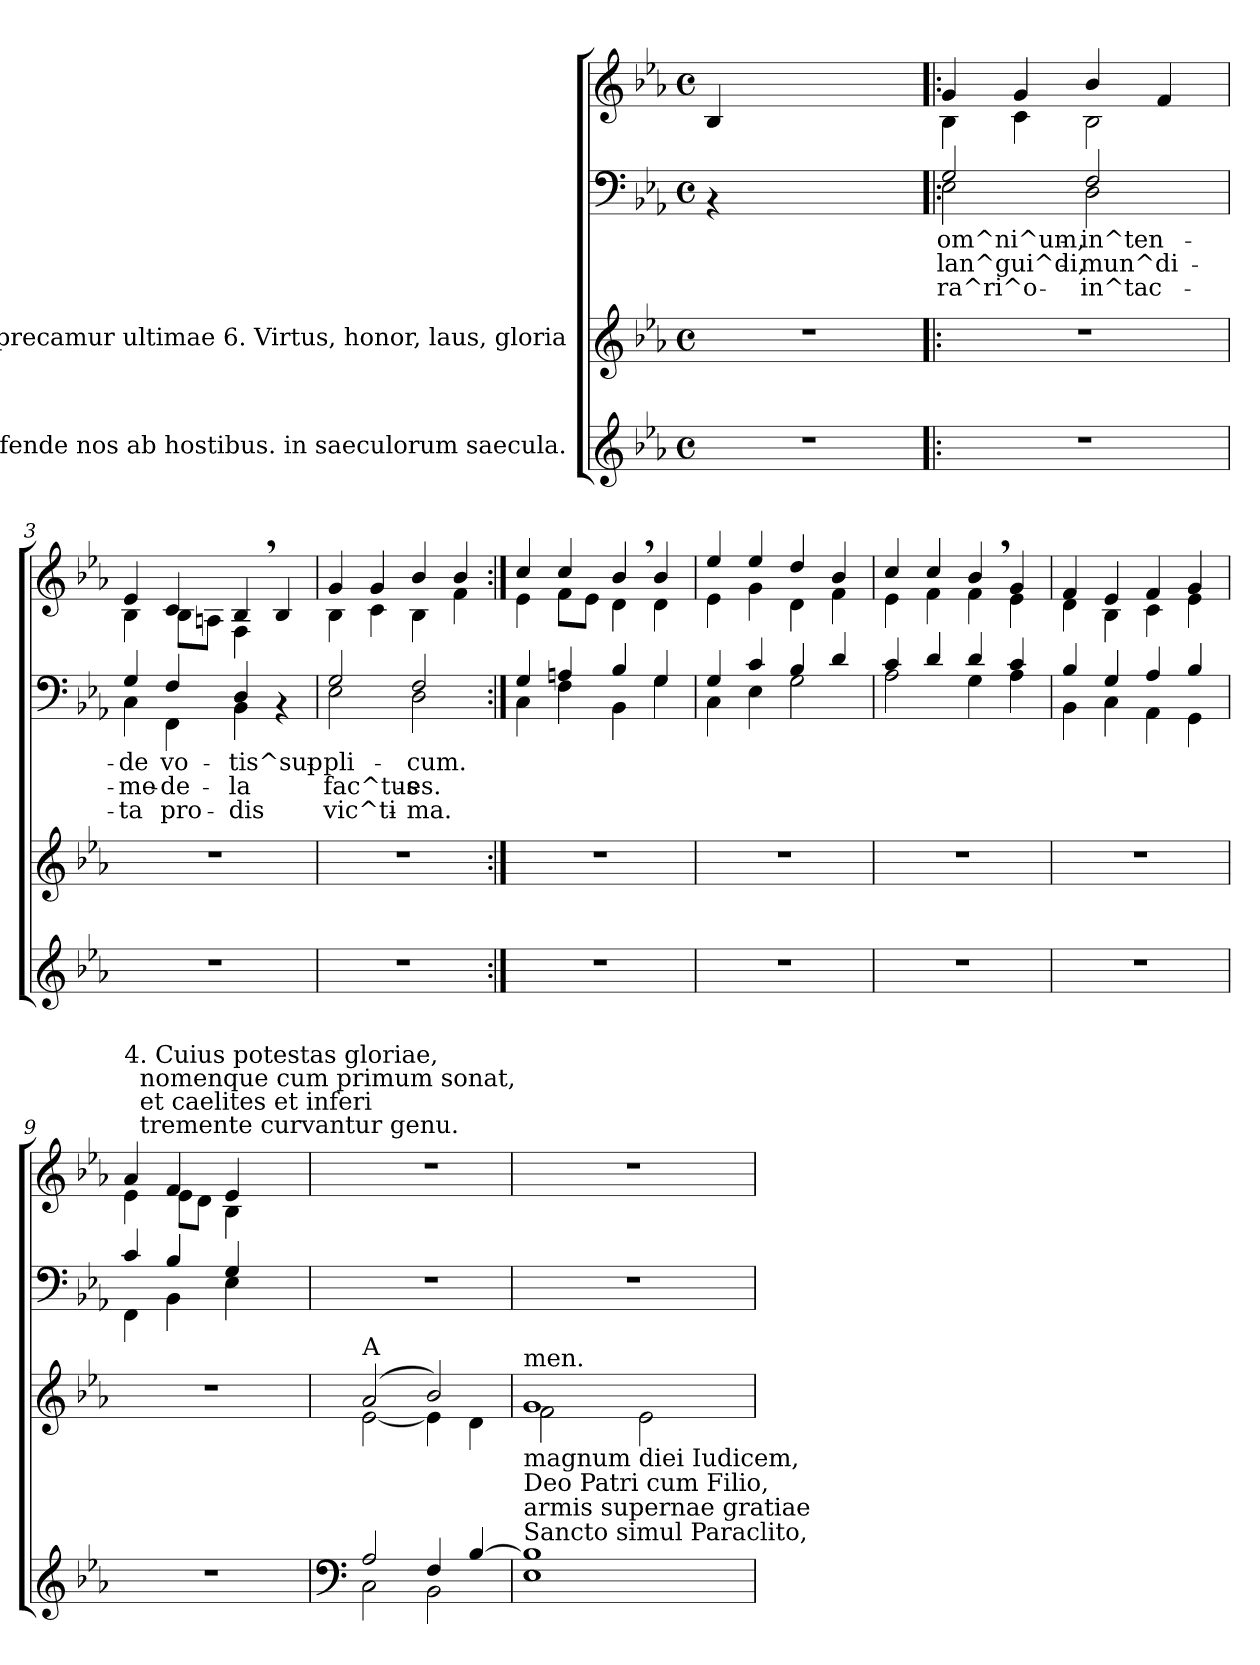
**kern	**kern	**kern	**text	**text	**text	**kern
*part3	*part2	*part1	*part1	*part1	*part1	*part1
*staff4	*staff3	*staff2	*staff2	*staff2	*staff2	*staff1
*I"defende nos ab hostibus. in saeculorum saecula.	*I"5. Te, deprecamur ultimae 6. Virtus, honor, laus, gloria	*	*	*	*	*
*clefG2	*clefG2	*clefF4	*	*	*	*clefG2
*k[b-e-a-]	*k[b-e-a-]	*k[b-e-a-]	*	*	*	*k[b-e-a-]
*E-:	*E-:	*E-:	*	*	*	*E-:
*M4/4	*M4/4	*M4/4	*	*	*	*M4/4
*met(c)	*met(c)	*met(c)	*	*	*	*met(c)
=1	=1	=1	=1	=1	=1	=1
1r	1r	4rAA	.	.	.	4B-/
.	.	2.ryy	.	.	.	2.ryy
=2!|:	=2!|:	=2!|:	=2!|:	=2!|:	=2!|:	=2!|:
*	*	*^	*	*	*	*
!	!	!	!	!LO:LY:b:rj	!LO:LY:b:rj	!LO:LY:b:rj	!
*	*	*	*	*	*	*	*^
1r	1r	2G/	2E-\	om^ni^um,-	lan^gui^di,-	ra^ri^o-	4B-\	4g/
.	.	.	.	.	.	.	4c\	4g/
!	!	!	!	!LO:LY:b:rj	!LO:LY:b:rj	!LO:LY:b:rj	!	!
.	.	2F/	2D\	-in^ten-	-mun^di-	-in^tac-	2B-\	4b-/
.	.	.	.	.	.	.	.	4f/
=3	=3	=3	=3	=3	=3	=3	=3	=3
!	!	!	!	!LO:LY:b:rj	!LO:LY:b:rj	!LO:LY:b:rj	!	!
1r	1r	4G/	4C\	-de	-me-	-ta	4B-\	4e-/
!	!	!	!	!LO:LY:b:rj	!LO:LY:b:rj	!LO:LY:b:rj	!	!
.	.	4F/	4FF\	vo-	-de-	pro-	4c/	8B-\L
.	.	.	.	.	.	.	.	8An\J
!	!	!	!	!LO:LY:b:rj	!LO:LY:b:rj	!LO:LY:b:rj	!	!
.	.	4BB-\	4D/	-tis^sup-	-la	-dis	4B-,>/	4F\
.	.	4rAA	4ryy	.	.	.	4B-/	4ryy
=4	=4	=4	=4	=4	=4	=4	=4	=4
!	!	!	!	!LO:LY:b:rj	!LO:LY:b:rj	!LO:LY:b:rj	!	!
1r	1r	2G/	2E-\	-pli-	fac^tus-	vic^ti-	4B-\	4g/
.	.	.	.	.	.	.	4c\	4g/
!	!	!	!	!LO:LY:b:rj	!LO:LY:b:rj	!LO:LY:b:rj	!	!
.	.	2F/	2D\	-cum.	-es.	-ma.	4B-\	4b-/
.	.	.	.	.	.	.	4b-/	4f\
=5:|!	=5:|!	=5:|!	=5:|!	=5:|!	=5:|!	=5:|!	=5:|!	=5:|!
1r	1r	4G/	4C\	.	.	.	4e-\	4cc/
.	.	4An/	4F\	.	.	.	4cc/	8f\L
.	.	.	.	.	.	.	.	8e-\J
.	.	4B-/	4BB-\	.	.	.	4b-,>/	4d\
.	.	4G/	4G\	.	.	.	4b-/	4d\
=6	=6	=6	=6	=6	=6	=6	=6	=6
1r	1r	4G/	4C\	.	.	.	4e-\	4ee-/
.	.	4E-\	4c/	.	.	.	4g\	4ee-/
.	.	2G\	4B-/	.	.	.	4d\	4dd/
.	.	.	4d/	.	.	.	4f\	4b-/
!!LO:LB:g=z	!!
=7	=7	=7	=7	=7	=7	=7	=7	=7
1r	1r	2A-\	4c/	.	.	.	4e-\	4cc/
.	.	.	4d/	.	.	.	4cc/	4f\
.	.	4G\	4d/	.	.	.	4b-,>/	4f\
.	.	4c/	4A-\	.	.	.	4g/	4e-\
=8	=8	=8	=8	=8	=8	=8	=8	=8
1r	1r	4BB-\	4B-/	.	.	.	4f/	4d\
.	.	4C\	4G/	.	.	.	4B-\	4e-/
.	.	4AA-\	4A-/	.	.	.	4f/	4c\
.	.	4B-/	4GG\	.	.	.	4g/	4e-\
=9	=9	=9	=9	=9	=9	=9	=9	=9
!	!	!	!	!	!	!	!LO:TX:a:t=4. Cuius potestas gloriae,\n   nomenque cum primum sonat,\n   et caelites et inferi\n   tremente curvantur genu.	!
1r	1r	4c/	4FF\	.	.	.	4e-\	4a-/
.	.	4BB-\	4B-/	.	.	.	4f/	8e-\L
.	.	.	.	.	.	.	.	8d\J
.	.	4G/	4E-\	.	.	.	4e-/	4B-\
.	.	4ryy	4ryy	.	.	.	4ryy	4ryy
*	*	*v	*v	*	*	*	*	*
*	*	*	*	*	*	*v	*v
!!LO:PB:g=z
=10	=10	=10	=10	=10	=10	=10
*clefF4	*	*	*	*	*	*
*^	*^	*^	*	*	*	*^
!	!	!LO:TX:a:t=A	!	!	!	!	!	!	!	!
*	*	*	*	*v	*v	*	*	*	*	*
*	*	*	*	*	*	*	*	*v	*v
2A-/	2C\	(2a-/	[<2e-\	1r	.	.	.	1r
4F/	2BB-\	2b-/)	4e-\]	.	.	.	.	.
[>4B-/	.	.	4d\	.	.	.	.	.
*v	*v	*	*	*	*	*	*	*
=11	=11	=11	=11	=11	=11	=11	=11
!	!LO:TX:a:t=men.	!	!	!	!	!	!
!	!LO:TX:b:t=magnum diei Iudicem,	!	!	!	!	!	!
!	!LO:TX:b:t=Deo Patri cum Filio,	!	!	!	!	!	!
!	!LO:TX:b:t=armis supernae gratiae	!	!	!	!	!	!
!	!LO:TX:b:t=Sancto simul Paraclito,	!	!	!	!	!	!
1E- 1B-]	1g	2f\	1r	.	.	.	1r
.	.	2e-\	.	.	.	.	.
*	*v	*v	*	*	*	*	*
=	=	=	=	=	=	=
*-	*-	*-	*-	*-	*-	*-
